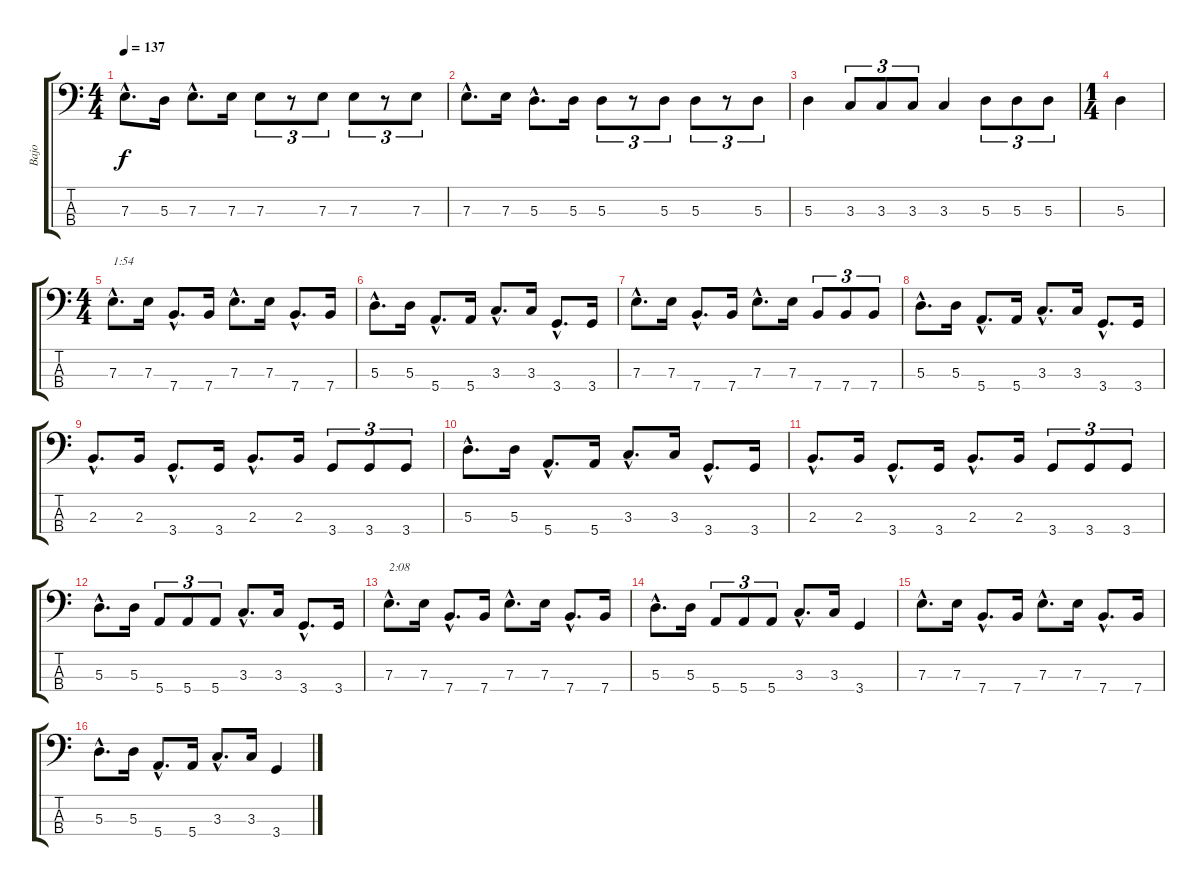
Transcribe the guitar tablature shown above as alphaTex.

\track ("Bajo" "Bajo") {instrument electricbassfinger}
\staff {score tabs}
\tuning (G2 D2 A1 E1) {hide}
\ts (4 4)
\tempo 137
\clef f4
\ks c
7.3{hac}.8{d dy f} 5.3.16 7.3{hac}.8{d} 7.3.16 7.3.8{tu (3 2)} r.8{tu (3 2)} 7.3.8{tu (3 2)} 7.3.8{tu (3 2)} r.8{tu (3 2)} 7.3.8{tu (3 2)} |
7.3{hac}.8{d} 7.3.16 5.3{hac}.8{d} 5.3.16 5.3.8{tu (3 2)} r.8{tu (3 2)} 5.3.8{tu (3 2)} 5.3.8{tu (3 2)} r.8{tu (3 2)} 5.3.8{tu (3 2)} |
5.3.4 3.3.8{tu (3 2)} 3.3.8{tu (3 2)} 3.3.8{tu (3 2)} 3.3.4 5.3.8{tu (3 2)} 5.3.8{tu (3 2)} 5.3.8{tu (3 2)} |
\ts (1 4)
5.3.4 |
\ts (4 4)
7.3{hac}.8{d txt "1:54"} 7.3.16 7.4{hac}.8{d} 7.4.16 7.3{hac}.8{d} 7.3.16 7.4{hac}.8{d} 7.4.16 |
5.3{hac}.8{d} 5.3.16 5.4{hac}.8{d} 5.4.16 3.3{hac}.8{d} 3.3.16 3.4{hac}.8{d} 3.4.16 |
7.3{hac}.8{d} 7.3.16 7.4{hac}.8{d} 7.4.16 7.3{hac}.8{d} 7.3.16 7.4.8{tu (3 2)} 7.4.8{tu (3 2)} 7.4.8{tu (3 2)} |
5.3{hac}.8{d} 5.3.16 5.4{hac}.8{d} 5.4.16 3.3{hac}.8{d} 3.3.16 3.4{hac}.8{d} 3.4.16 |
2.3{hac}.8{d} 2.3.16 3.4{hac}.8{d} 3.4.16 2.3{hac}.8{d} 2.3.16 3.4.8{tu (3 2)} 3.4.8{tu (3 2)} 3.4.8{tu (3 2)} |
5.3{hac}.8{d} 5.3.16 5.4{hac}.8{d} 5.4.16 3.3{hac}.8{d} 3.3.16 3.4{hac}.8{d} 3.4.16 |
2.3{hac}.8{d} 2.3.16 3.4{hac}.8{d} 3.4.16 2.3{hac}.8{d} 2.3.16 3.4.8{tu (3 2)} 3.4.8{tu (3 2)} 3.4.8{tu (3 2)} |
5.3{hac}.8{d} 5.3.16 5.4.8{tu (3 2)} 5.4.8{tu (3 2)} 5.4.8{tu (3 2)} 3.3{hac}.8{d} 3.3.16 3.4{hac}.8{d} 3.4.16 |
7.3{hac}.8{d txt "2:08"} 7.3.16 7.4{hac}.8{d} 7.4.16 7.3{hac}.8{d} 7.3.16 7.4{hac}.8{d} 7.4.16 |
5.3{hac}.8{d} 5.3.16 5.4.8{tu (3 2)} 5.4.8{tu (3 2)} 5.4.8{tu (3 2)} 3.3{hac}.8{d} 3.3.16 3.4.4 |
7.3{hac}.8{d} 7.3.16 7.4{hac}.8{d} 7.4.16 7.3{hac}.8{d} 7.3.16 7.4{hac}.8{d} 7.4.16 |
5.3{hac}.8{d} 5.3.16 5.4{hac}.8{d} 5.4.16 3.3{hac}.8{d} 3.3.16 3.4.4
